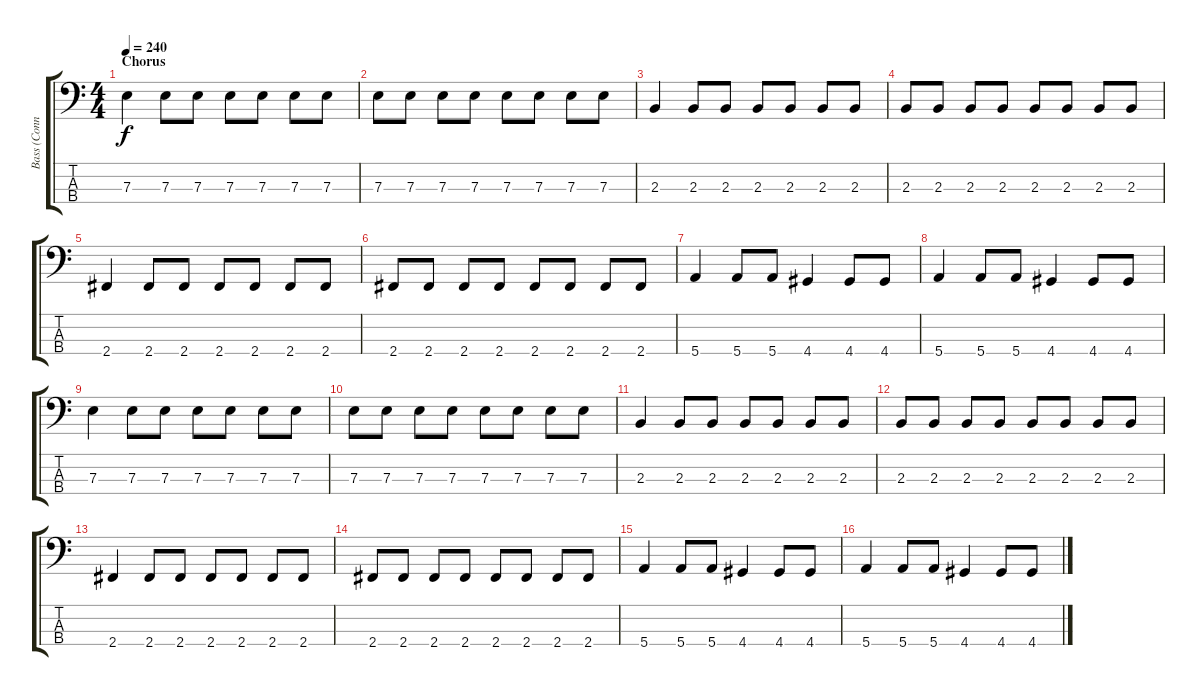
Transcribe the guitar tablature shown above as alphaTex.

\track ("Bass (Connor)" "Bass (Conn") {instrument electricbasspick}
\staff {score tabs}
\tuning (G2 D2 A1 E1) {hide}
\ts (4 4)
\section ("" "Chorus")
\tempo 240
\clef f4
\ks c
7.3.4{dy f} 7.3.8 7.3.8 7.3.8 7.3.8 7.3.8 7.3.8 |
7.3.8 7.3.8 7.3.8 7.3.8 7.3.8 7.3.8 7.3.8 7.3.8 |
2.3.4 2.3.8 2.3.8 2.3.8 2.3.8 2.3.8 2.3.8 |
2.3.8 2.3.8 2.3.8 2.3.8 2.3.8 2.3.8 2.3.8 2.3.8 |
2.4.4 2.4.8 2.4.8 2.4.8 2.4.8 2.4.8 2.4.8 |
2.4.8 2.4.8 2.4.8 2.4.8 2.4.8 2.4.8 2.4.8 2.4.8 |
5.4.4 5.4.8 5.4.8 4.4.4 4.4.8 4.4.8 |
5.4.4 5.4.8 5.4.8 4.4.4 4.4.8 4.4.8 |
7.3.4 7.3.8 7.3.8 7.3.8 7.3.8 7.3.8 7.3.8 |
7.3.8 7.3.8 7.3.8 7.3.8 7.3.8 7.3.8 7.3.8 7.3.8 |
2.3.4 2.3.8 2.3.8 2.3.8 2.3.8 2.3.8 2.3.8 |
2.3.8 2.3.8 2.3.8 2.3.8 2.3.8 2.3.8 2.3.8 2.3.8 |
2.4.4 2.4.8 2.4.8 2.4.8 2.4.8 2.4.8 2.4.8 |
2.4.8 2.4.8 2.4.8 2.4.8 2.4.8 2.4.8 2.4.8 2.4.8 |
5.4.4 5.4.8 5.4.8 4.4.4 4.4.8 4.4.8 |
5.4.4 5.4.8 5.4.8 4.4.4 4.4.8 4.4.8
